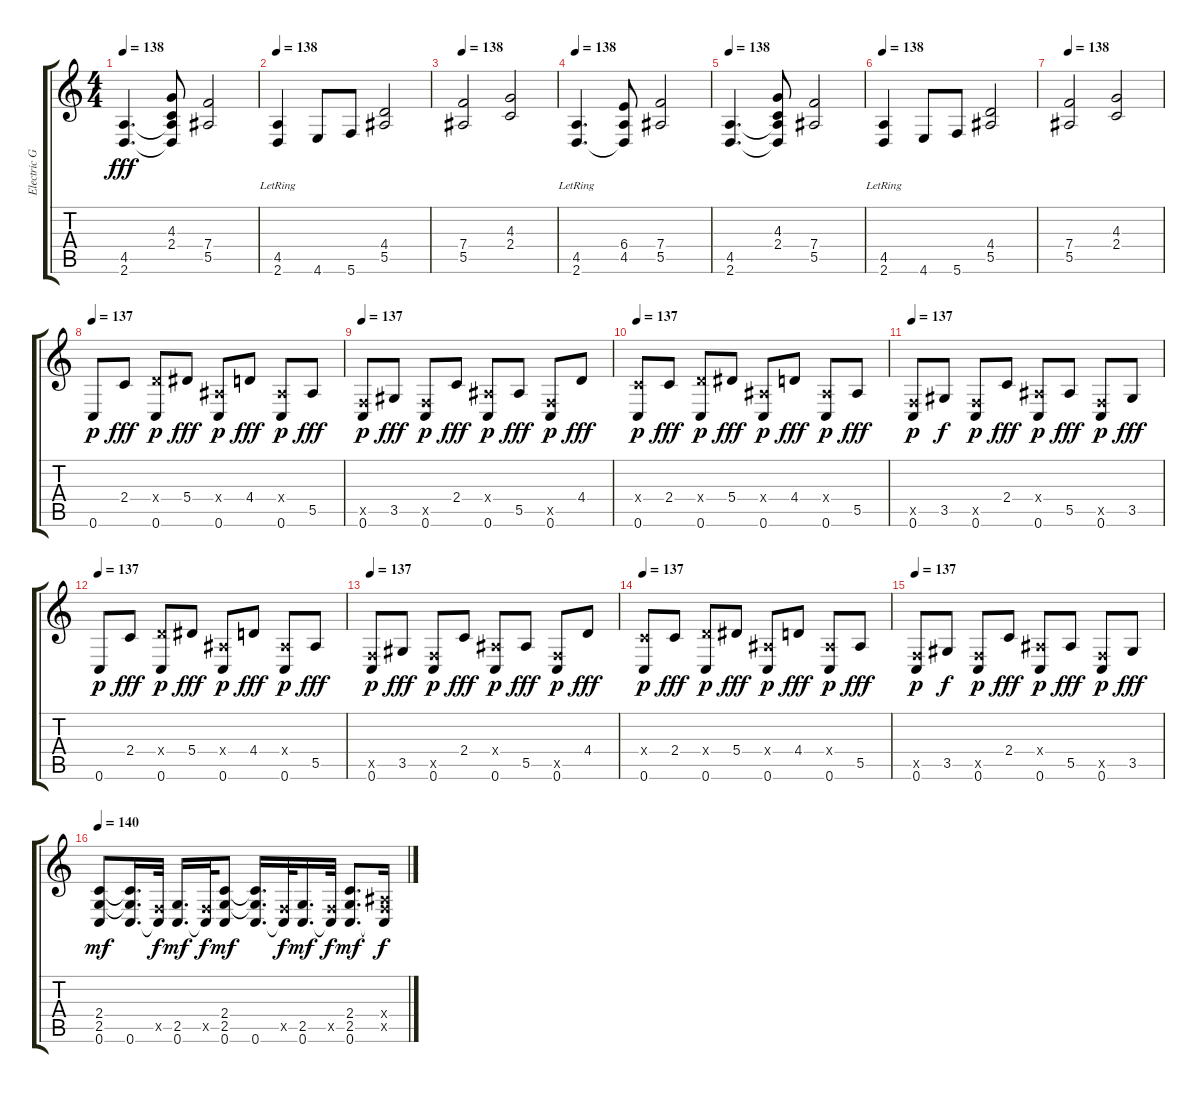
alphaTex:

\track ("Electric Guitar 2" "Electric G") {instrument distortionguitar}
\staff {score tabs}
\tuning (C4 G3 Eb3 Bb2 F2 C2) {hide}
\ts (4 4)
\tempo 138
\clef g2
\ks c
(4.5 2.6).4{d dy fff} (4.3 2.4 4.5{t} 2.6{t}).8 (7.4 5.5).2 |
\tempo 138
(4.5{lr} 2.6{lr}).4 4.6.8 5.6.8 (4.4 5.5).2 |
\tempo 138
(7.4 5.5).2 (4.3 2.4).2 |
\tempo 138
(4.5{lr} 2.6).4{d} (6.4 4.5 2.6{t}).8 (7.4 5.5).2 |
\tempo 138
(4.5 2.6).4{d} (4.3 2.4 4.5{t} 2.6{t}).8 (7.4 5.5).2 |
\tempo 138
(4.5{lr} 2.6{lr}).4 4.6.8 5.6.8 (4.4 5.5).2 |
\tempo 138
(7.4 5.5).2 (4.3 2.4).2 |
\tempo 137
0.6.8{dy p} 2.4.8{dy fff} (4.4{x} 0.6).8{dy p} 5.4.8{dy fff} (0.4{x} 0.6).8{dy p} 4.4.8{dy fff} (0.4{x} 0.6).8{dy p} 5.5.8{dy fff} |
\tempo 137
(0.5{x} 0.6).8{dy p} 3.5.8{dy fff} (0.5{x} 0.6).8{dy p} 2.4.8{dy fff} (0.4{x} 0.6).8{dy p} 5.5.8{dy fff} (0.5{x} 0.6).8{dy p} 4.4.8{dy fff} |
\tempo 137
(2.4{x} 0.6).8{dy p} 2.4.8{dy fff} (4.4{x} 0.6).8{dy p} 5.4.8{dy fff} (0.4{x} 0.6).8{dy p} 4.4.8{dy fff} (0.4{x} 0.6).8{dy p} 5.5.8{dy fff} |
\tempo 137
(0.5{x} 0.6).8{dy p} 3.5.8{dy f} (0.5{x} 0.6).8{dy p} 2.4.8{dy fff} (0.4{x} 0.6).8{dy p} 5.5.8{dy fff} (0.5{x} 0.6).8{dy p} 3.5.8{dy fff} |
\tempo 137
0.6.8{dy p} 2.4.8{dy fff} (4.4{x} 0.6).8{dy p} 5.4.8{dy fff} (0.4{x} 0.6).8{dy p} 4.4.8{dy fff} (0.4{x} 0.6).8{dy p} 5.5.8{dy fff} |
\tempo 137
(0.5{x} 0.6).8{dy p} 3.5.8{dy fff} (0.5{x} 0.6).8{dy p} 2.4.8{dy fff} (0.4{x} 0.6).8{dy p} 5.5.8{dy fff} (0.5{x} 0.6).8{dy p} 4.4.8{dy fff} |
\tempo 137
(2.4{x} 0.6).8{dy p} 2.4.8{dy fff} (4.4{x} 0.6).8{dy p} 5.4.8{dy fff} (0.4{x} 0.6).8{dy p} 4.4.8{dy fff} (0.4{x} 0.6).8{dy p} 5.5.8{dy fff} |
\tempo 137
(0.5{x} 0.6).8{dy p} 3.5.8{dy f} (0.5{x} 0.6).8{dy p} 2.4.8{dy fff} (0.4{x} 0.6).8{dy p} 5.5.8{dy fff} (0.5{x} 0.6).8{dy p} 3.5.8{dy fff} |
\tempo 140
(2.4 2.5 0.6).8{dy mf} (2.4{t} 2.5{t} 0.6).16{d} (0.5{x} 0.6{t}).32{dy f} (2.5 0.6).16{d dy mf} (0.5{x} 0.6{t}).32{dy f} (2.4 2.5 0.6).8{dy mf} (2.4{t} 2.5{t} 0.6).16{d} (0.5{x} 0.6{t}).32{dy f} (2.5 0.6).16{d dy mf} (0.5{x} 0.6{t}).32{dy f} (2.4 2.5 0.6).8{d dy mf} (0.4{x} 0.5{x} 0.6{t}).16{dy f}
